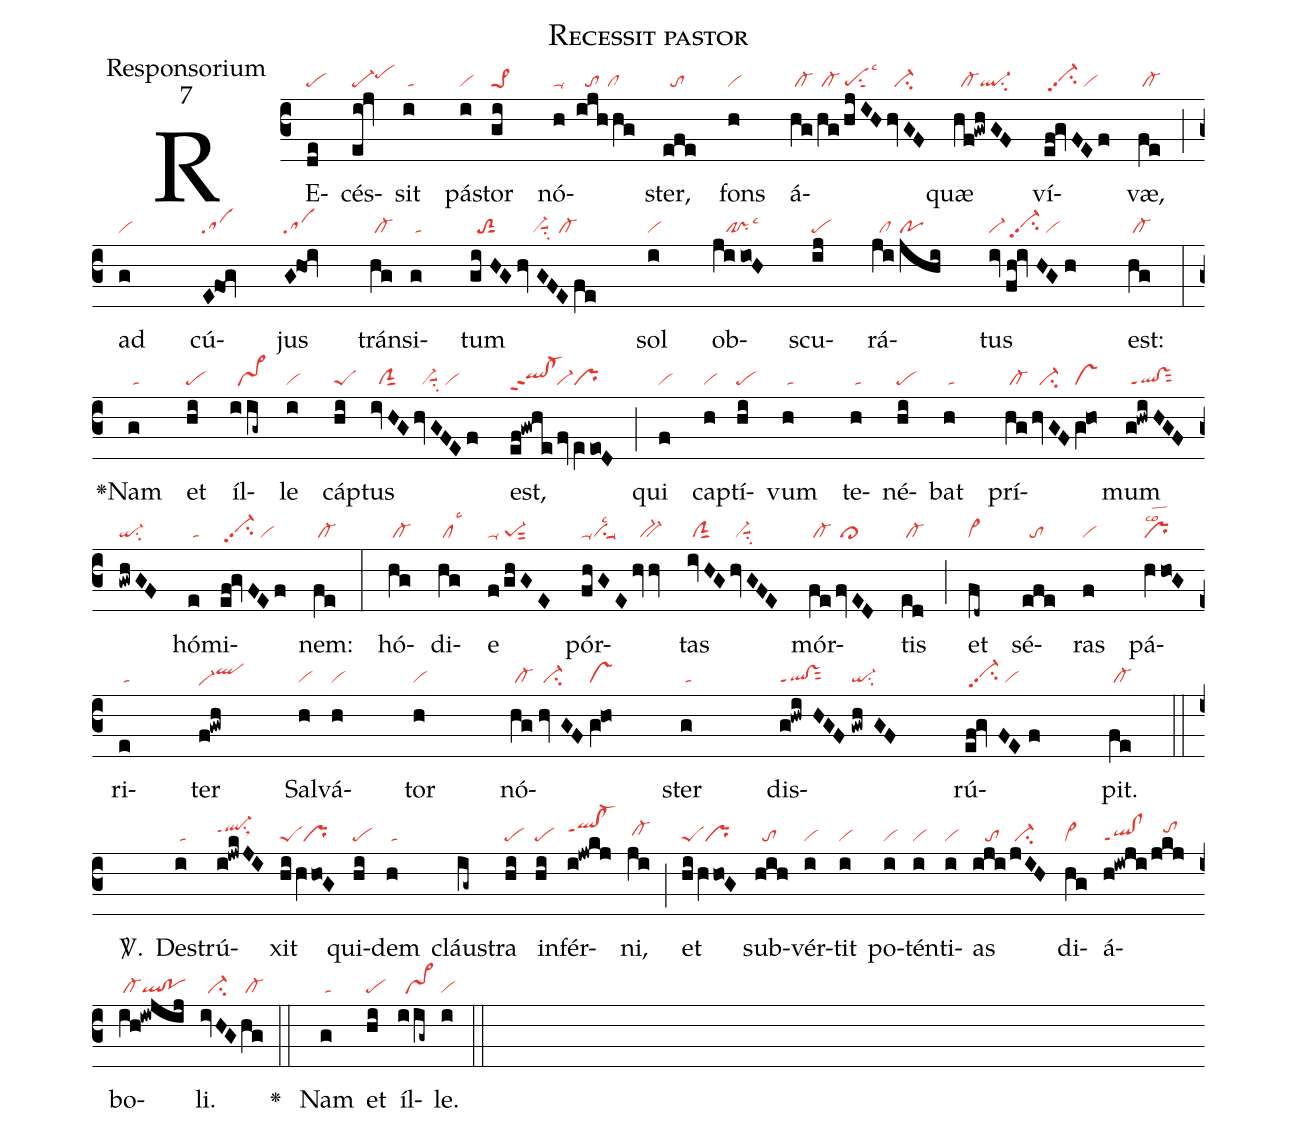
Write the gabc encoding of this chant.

name:Recessit pastor;
office-part:Responsorium;
mode:7;
nabc-lines:1;
%%
(c3) RE(de|pe)cés(ei!jv|pe-pehi)sit(i|/ta)
pá(i|vi)stor(gi|pe>1) nó(h//ijhhg|ta-/////to//cl)ster,(efe|//to)
fons(h|vi) á(hg|/cl-|/hg|/cl-|/hjIH|pesu1sut1lsc3|/hvGF|//ci-)quæ(hf!gwhGF|//cl-ql-su2) ví(ef!gvFEf|/vi-hhpp2su2/vi)væ,(fe|/cl-) (;)
ad(g|vi) cú(E!fo!gv|sa)jus(G!ho!iv|sa) trán(hg|/cl-)si(g|/ta)tum(giHG|//toS2sut1|/hvGFE/fe|////vi-suu1su2//cl-)
sol(i|vi) ob(jiio!H|///cl!prlsc3)scu(ij|pe)rá(ji/jhi|//cl//po)tus(iv|vi-|/fh!ivHGh|/vi-hhpp2su2/vi) est:(hg|/cl-) (:z)

<v>\greheightstar</v> Nam(g|/ta) et(hi|pe) íl(iig~|//pr~)le(i|vi) cáp(hi|peS)tus(ivHG|//clSsut1|/hvGFEf|//vi-suu1su2/vi) est,(ef!gwhe|qlhh!cl-hhppt2|/fveVeo!D|vi-pr) (;)
qui(f|vi) cap(h|vi)tí(hi|pe)vum(h|/ta) te(h|/ta)né(hi|pe)bat(h|/ta) prí(hg|/cl-|/hvGF|//ci-|/gV!ho|vs)mum(g!hwiHGF|/ql!vsppt1sut2|/gwhGF|qi-su2) hó(e|/ta)mi(ef!gvFEf|/vi-hhpp2su2/vi)nem:(fe|/cl-) (:)
hó(hg|/cl-)di(hg|/cllsc3)e(f|ta-|/ghGE|pe-1sut2)
pór(fhGE|ta-visu1suu1lsc2|/hv/hv|//bv-)tas(ivHG|/clSsut1|/hvGFE|/vi-suu1su2) mór(fe|/cl-|/fvED|/cl>)tis(ed|/cl-) (;)
et(fd~|cl~) sé(efe|//to)ras(f|vi) pá(hVho!G|prlsco2)ri(e|/ta)ter(f!gwh|vi-heqlhi)
Sal(h|vi)vá(h|vi)tor(h|vi) nó(hg|/cl-|/hvGF|/ci-|/gV!ho|vs)ster(g|/ta) dis(g!hwiHGF|ql!vssut2ppt1|/gwhGF|qi-su2)rú(ef!gvFEf|/vi-hhpp2su2/vi)pit.(fe|/cl-) (::z)

<sp>V/</sp>.() De(i|/ta)strú(i!jwkJI|ql-hippt1su1sux1)xit(hi/hVho!G|peSpr) qui(hi|pe)dem(h|/ta) cláu(ig~)stra(hi|pe) in(hi|pe)fér(i!jwkj|qlhi!cl-hippt1)ni,(ji|/cl-hh) (;)
et(hi/hVho!G|peSpr) sub(hih|//to)vér(i|vi)tit(i|vi) po(i|vi)tén(i|vi)ti(i|vi)as(iji|///to|jIH|/ci-) di(hg|cl~)á(h!iwji|ql!clppt1|/jkj|///tohi)bo(ih!iwjij|/cl-ql!po)li.(ivHG|//ci-|/hg|/cl-) (::)


<v>\greheightstar</v>() Nam(g|/ta) et(hi|pe) íl(iig~|//pr~)le.(i|vi) (::)
